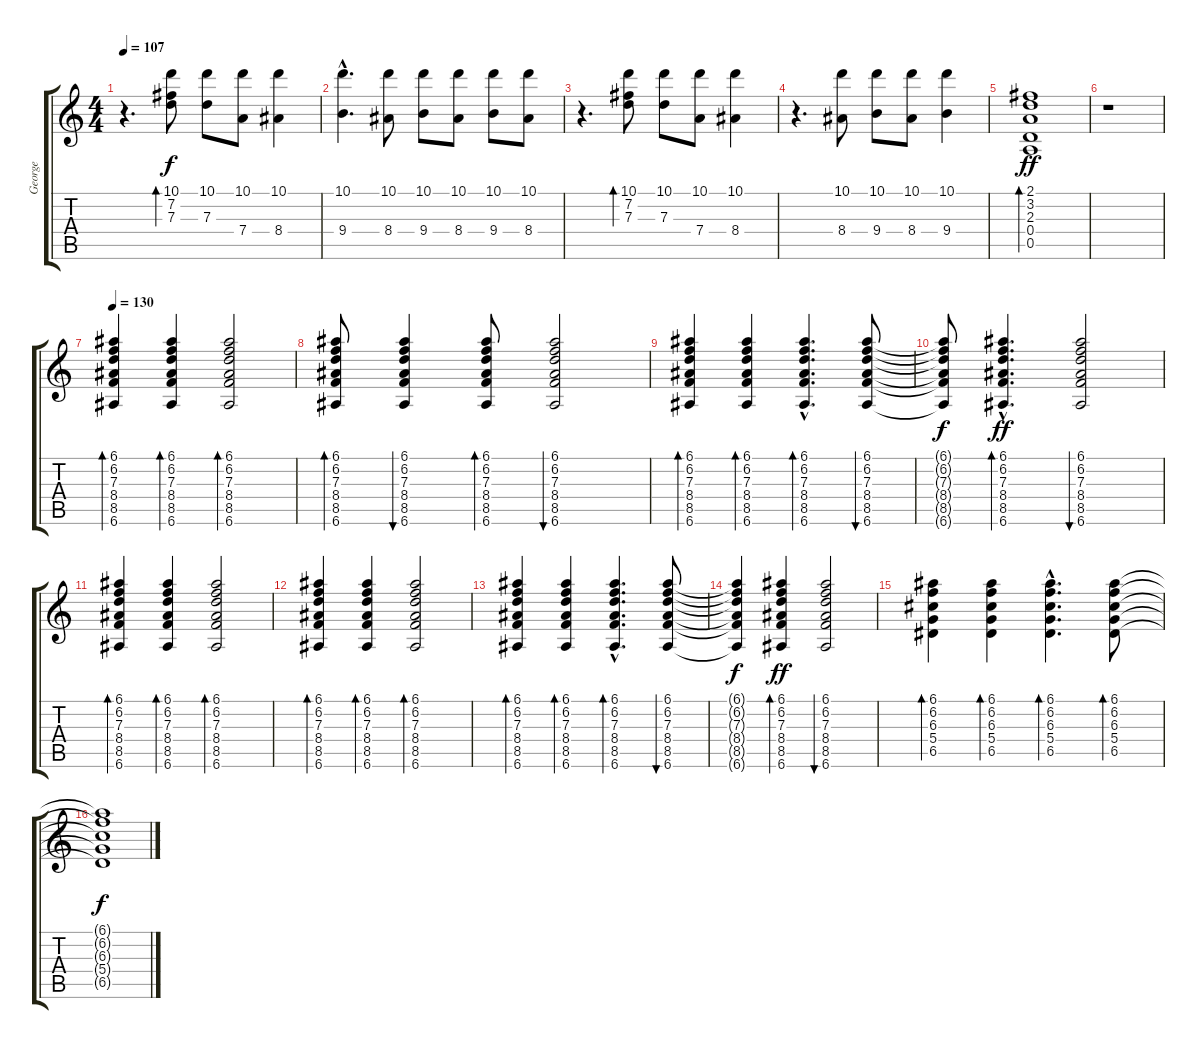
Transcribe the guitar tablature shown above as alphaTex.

\track ("George" "George") {instrument electricguitarclean}
\staff {score tabs}
\tuning (E4 B3 G3 D3 A2 E2) {hide}
\ts (4 4)
\tempo 107
\clef g2
\ks c
r.4{d dy f} (10.1 7.2 7.3).8{bd 240} (10.1 7.3).8 (10.1 7.4).8 (10.1 8.4).4 |
(10.1{hac} 9.4{hac}).4{d} (10.1 8.4).8 (10.1 9.4).8 (10.1 8.4).8 (10.1 9.4).8 (10.1 8.4).8 |
r.4{d} (10.1 7.2 7.3).8{bd 240} (10.1 7.3).8 (10.1 7.4).8 (10.1 8.4).4 |
r.4{d} (10.1 8.4).8 (10.1 9.4).8 (10.1 8.4).8 (10.1 9.4).4 |
(2.1 3.2 2.3 0.4 0.5).1{bd 480 dy ff} |
r.1 |
\tempo 130
(6.1 6.2 7.3 8.4 8.5 6.6).4{bd 60 volume 11 instrument acousticguitarsteel} (6.1 6.2 7.3 8.4 8.5 6.6).4{bd 60} (6.1 6.2 7.3 8.4 8.5 6.6).2{bd 60} |
(6.1 6.2 7.3 8.4 8.5 6.6).8{bd 60} (6.1 6.2 7.3 8.4 8.5 6.6).4{bu 60} (6.1 6.2 7.3 8.4 8.5 6.6).8{bd 60} (6.1 6.2 7.3 8.4 8.5 6.6).2{bu 60} |
(6.1 6.2 7.3 8.4 8.5 6.6).4{bd 60} (6.1 6.2 7.3 8.4 8.5 6.6).4{bd 60} (6.1{hac} 6.2{hac} 7.3{hac} 8.4{hac} 8.5{hac} 6.6{hac}).4{d bd 60} (6.1 6.2 7.3 8.4 8.5 6.6).8{bu 60} |
(6.1{t} 6.2{t} 7.3{t} 8.4{t} 8.5{t} 6.6{t}).8{dy f} (6.1{hac} 6.2{hac} 7.3{hac} 8.4{hac} 8.5{hac} 6.6{hac}).4{d bd 60 dy ff} (6.1 6.2 7.3 8.4 8.5 6.6).2{bu 60} |
(6.1 6.2 7.3 8.4 8.5 6.6).4{bd 60} (6.1 6.2 7.3 8.4 8.5 6.6).4{bd 60} (6.1 6.2 7.3 8.4 8.5 6.6).2{bd 60} |
(6.1 6.2 7.3 8.4 8.5 6.6).4{bd 60} (6.1 6.2 7.3 8.4 8.5 6.6).4{bd 60} (6.1 6.2 7.3 8.4 8.5 6.6).2{bd 60} |
(6.1 6.2 7.3 8.4 8.5 6.6).4{bd 60} (6.1 6.2 7.3 8.4 8.5 6.6).4{bd 60} (6.1{hac} 6.2{hac} 7.3{hac} 8.4{hac} 8.5{hac} 6.6{hac}).4{d bd 60} (6.1 6.2 7.3 8.4 8.5 6.6).8{bu 60} |
(6.1{t} 6.2{t} 7.3{t} 8.4{t} 8.5{t} 6.6{t}).4{dy f} (6.1 6.2 7.3 8.4 8.5 6.6).4{bd 60 dy ff} (6.1 6.2 7.3 8.4 8.5 6.6).2{bu 60} |
(6.1 6.2 6.3 5.4 6.5).4{bd 60} (6.1 6.2 6.3 5.4 6.5).4{bd 60} (6.1{hac} 6.2{hac} 6.3{hac} 5.4{hac} 6.5{hac}).4{d bd 60} (6.1 6.2 6.3 5.4 6.5).8{bd 60} |
(6.1{t} 6.2{t} 6.3{t} 5.4{t} 6.5{t}).1{dy f}
